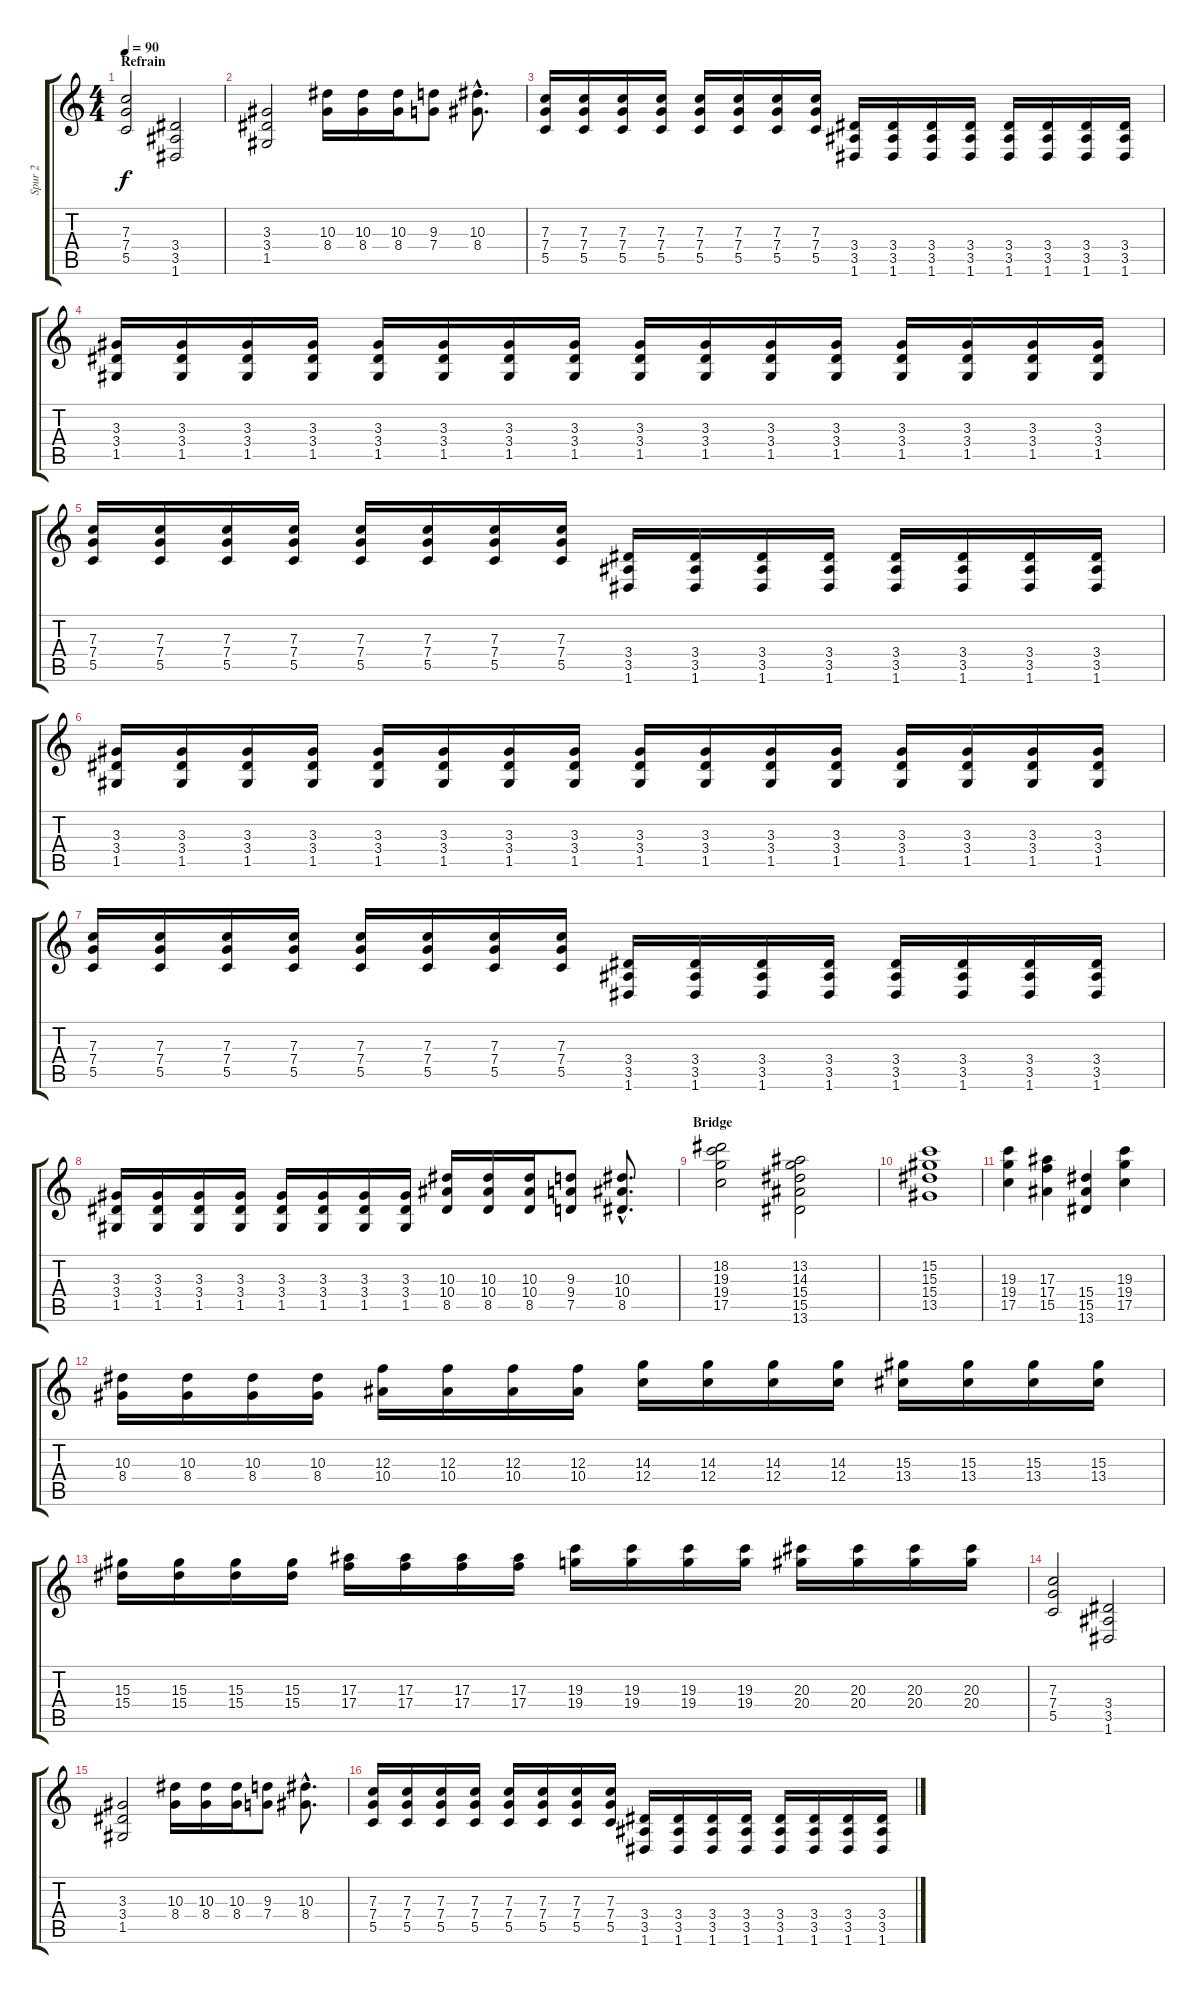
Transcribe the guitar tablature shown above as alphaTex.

\track ("Spur 2" "Spur 2") {instrument distortionguitar}
\staff {score tabs}
\tuning (D4 A3 F3 C3 G2 D2) {hide}
\ts (4 4)
\section ("" "Refrain")
\tempo 90
\clef g2
\ks c
(7.3 7.4 5.5).2{dy f} (3.4 3.5 1.6).2 |
(3.3 3.4 1.5).2 (10.3 8.4).16 (10.3 8.4).16 (10.3 8.4).16 (9.3 7.4).8 (10.3{hac} 8.4{hac}).8{d} |
(7.3 7.4 5.5).16 (7.3 7.4 5.5).16 (7.3 7.4 5.5).16 (7.3 7.4 5.5).16 (7.3 7.4 5.5).16 (7.3 7.4 5.5).16 (7.3 7.4 5.5).16 (7.3 7.4 5.5).16 (3.4 3.5 1.6).16 (3.4 3.5 1.6).16 (3.4 3.5 1.6).16 (3.4 3.5 1.6).16 (3.4 3.5 1.6).16 (3.4 3.5 1.6).16 (3.4 3.5 1.6).16 (3.4 3.5 1.6).16 |
(3.3 3.4 1.5).16 (3.3 3.4 1.5).16 (3.3 3.4 1.5).16 (3.3 3.4 1.5).16 (3.3 3.4 1.5).16 (3.3 3.4 1.5).16 (3.3 3.4 1.5).16 (3.3 3.4 1.5).16 (3.3 3.4 1.5).16 (3.3 3.4 1.5).16 (3.3 3.4 1.5).16 (3.3 3.4 1.5).16 (3.3 3.4 1.5).16 (3.3 3.4 1.5).16 (3.3 3.4 1.5).16 (3.3 3.4 1.5).16 |
(7.3 7.4 5.5).16 (7.3 7.4 5.5).16 (7.3 7.4 5.5).16 (7.3 7.4 5.5).16 (7.3 7.4 5.5).16 (7.3 7.4 5.5).16 (7.3 7.4 5.5).16 (7.3 7.4 5.5).16 (3.4 3.5 1.6).16 (3.4 3.5 1.6).16 (3.4 3.5 1.6).16 (3.4 3.5 1.6).16 (3.4 3.5 1.6).16 (3.4 3.5 1.6).16 (3.4 3.5 1.6).16 (3.4 3.5 1.6).16 |
(3.3 3.4 1.5).16 (3.3 3.4 1.5).16 (3.3 3.4 1.5).16 (3.3 3.4 1.5).16 (3.3 3.4 1.5).16 (3.3 3.4 1.5).16 (3.3 3.4 1.5).16 (3.3 3.4 1.5).16 (3.3 3.4 1.5).16 (3.3 3.4 1.5).16 (3.3 3.4 1.5).16 (3.3 3.4 1.5).16 (3.3 3.4 1.5).16 (3.3 3.4 1.5).16 (3.3 3.4 1.5).16 (3.3 3.4 1.5).16 |
(7.3 7.4 5.5).16 (7.3 7.4 5.5).16 (7.3 7.4 5.5).16 (7.3 7.4 5.5).16 (7.3 7.4 5.5).16 (7.3 7.4 5.5).16 (7.3 7.4 5.5).16 (7.3 7.4 5.5).16 (3.4 3.5 1.6).16 (3.4 3.5 1.6).16 (3.4 3.5 1.6).16 (3.4 3.5 1.6).16 (3.4 3.5 1.6).16 (3.4 3.5 1.6).16 (3.4 3.5 1.6).16 (3.4 3.5 1.6).16 |
(3.3 3.4 1.5).16 (3.3 3.4 1.5).16 (3.3 3.4 1.5).16 (3.3 3.4 1.5).16 (3.3 3.4 1.5).16 (3.3 3.4 1.5).16 (3.3 3.4 1.5).16 (3.3 3.4 1.5).16 (10.3 10.4 8.5).16 (10.3 10.4 8.5).16 (10.3 10.4 8.5).16 (9.3 9.4 7.5).8 (10.3{hac} 10.4{hac} 8.5{hac}).8{d} |
\section ("" "Bridge")
(18.2 19.3 19.4 17.5).2 (13.2 14.3 15.4 15.5 13.6).2 |
(15.2 15.3 15.4 13.5).1 |
(19.3 19.4 17.5).4 (17.3 17.4 15.5).4 (15.4 15.5 13.6).4 (19.3 19.4 17.5).4 |
(10.3 8.4).16 (10.3 8.4).16 (10.3 8.4).16 (10.3 8.4).16 (12.3 10.4).16 (12.3 10.4).16 (12.3 10.4).16 (12.3 10.4).16 (14.3 12.4).16 (14.3 12.4).16 (14.3 12.4).16 (14.3 12.4).16 (15.3 13.4).16 (15.3 13.4).16 (15.3 13.4).16 (15.3 13.4).16 |
(15.3 15.4).16 (15.3 15.4).16 (15.3 15.4).16 (15.3 15.4).16 (17.3 17.4).16 (17.3 17.4).16 (17.3 17.4).16 (17.3 17.4).16 (19.3 19.4).16 (19.3 19.4).16 (19.3 19.4).16 (19.3 19.4).16 (20.3 20.4).16 (20.3 20.4).16 (20.3 20.4).16 (20.3 20.4).16 |
(7.3 7.4 5.5).2 (3.4 3.5 1.6).2 |
(3.3 3.4 1.5).2 (10.3 8.4).16 (10.3 8.4).16 (10.3 8.4).16 (9.3 7.4).8 (10.3{hac} 8.4{hac}).8{d} |
(7.3 7.4 5.5).16 (7.3 7.4 5.5).16 (7.3 7.4 5.5).16 (7.3 7.4 5.5).16 (7.3 7.4 5.5).16 (7.3 7.4 5.5).16 (7.3 7.4 5.5).16 (7.3 7.4 5.5).16 (3.4 3.5 1.6).16 (3.4 3.5 1.6).16 (3.4 3.5 1.6).16 (3.4 3.5 1.6).16 (3.4 3.5 1.6).16 (3.4 3.5 1.6).16 (3.4 3.5 1.6).16 (3.4 3.5 1.6).16
